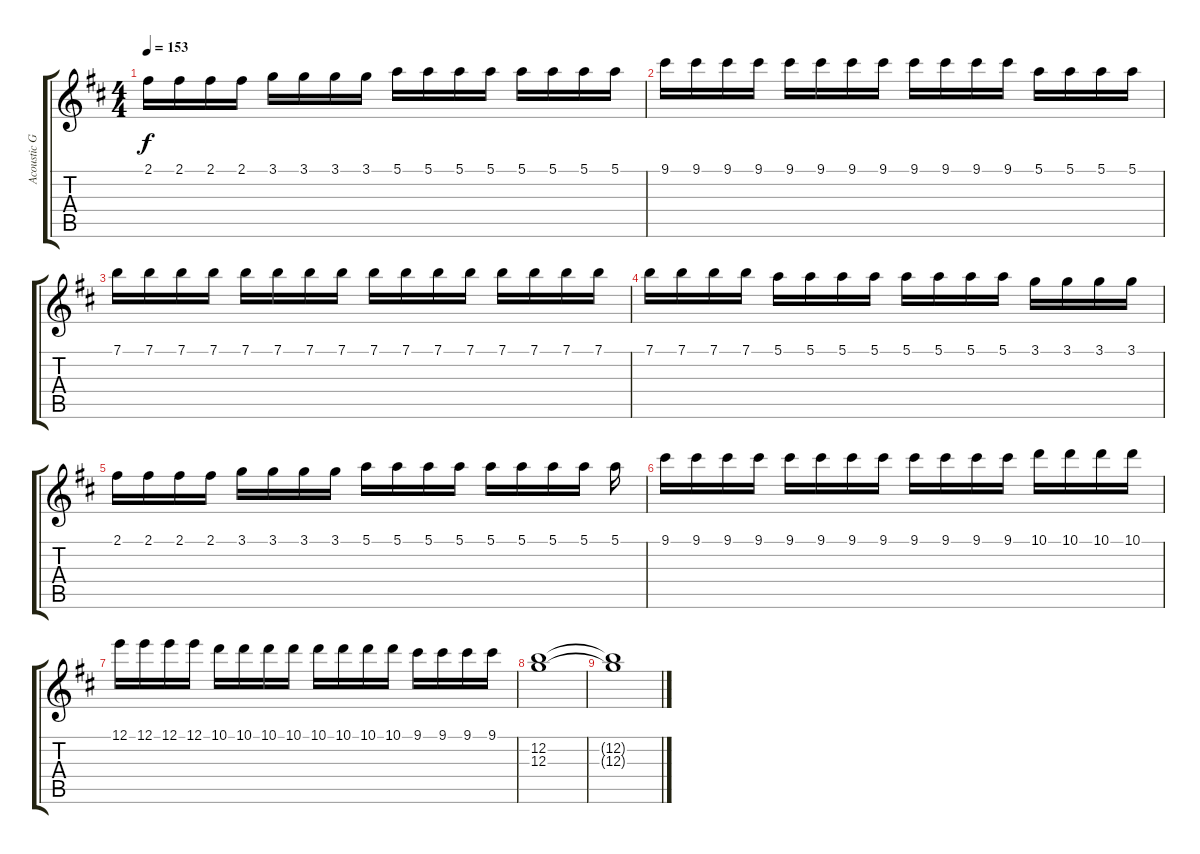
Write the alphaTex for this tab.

\track ("Acoustic Guitar 2" "Acoustic G") {instrument acousticguitarsteel}
\staff {score tabs}
\tuning (E4 B3 G3 D3 A2 E2) {hide}
\ts (4 4)
\tempo 153
\clef g2
\ks d
2.1.16{dy f} 2.1.16 2.1.16 2.1.16 3.1.16 3.1.16 3.1.16 3.1.16 5.1.16 5.1.16 5.1.16 5.1.16 5.1.16 5.1.16 5.1.16 5.1.16 |
9.1.16 9.1.16 9.1.16 9.1.16 9.1.16 9.1.16 9.1.16 9.1.16 9.1.16 9.1.16 9.1.16 9.1.16 5.1.16 5.1.16 5.1.16 5.1.16 |
7.1.16 7.1.16 7.1.16 7.1.16 7.1.16 7.1.16 7.1.16 7.1.16 7.1.16 7.1.16 7.1.16 7.1.16 7.1.16 7.1.16 7.1.16 7.1.16 |
7.1.16 7.1.16 7.1.16 7.1.16 5.1.16 5.1.16 5.1.16 5.1.16 5.1.16 5.1.16 5.1.16 5.1.16 3.1.16 3.1.16 3.1.16 3.1.16 |
2.1.16 2.1.16 2.1.16 2.1.16 3.1.16 3.1.16 3.1.16 3.1.16 5.1.16 5.1.16 5.1.16 5.1.16 5.1.16 5.1.16 5.1.16 5.1.16 5.1.16 |
9.1.16 9.1.16 9.1.16 9.1.16 9.1.16 9.1.16 9.1.16 9.1.16 9.1.16 9.1.16 9.1.16 9.1.16 10.1.16 10.1.16 10.1.16 10.1.16 |
12.1.16 12.1.16 12.1.16 12.1.16 10.1.16 10.1.16 10.1.16 10.1.16 10.1.16 10.1.16 10.1.16 10.1.16 9.1.16 9.1.16 9.1.16 9.1.16 |
(12.2 12.3).1 |
(12.2{t} 12.3{t}).1
